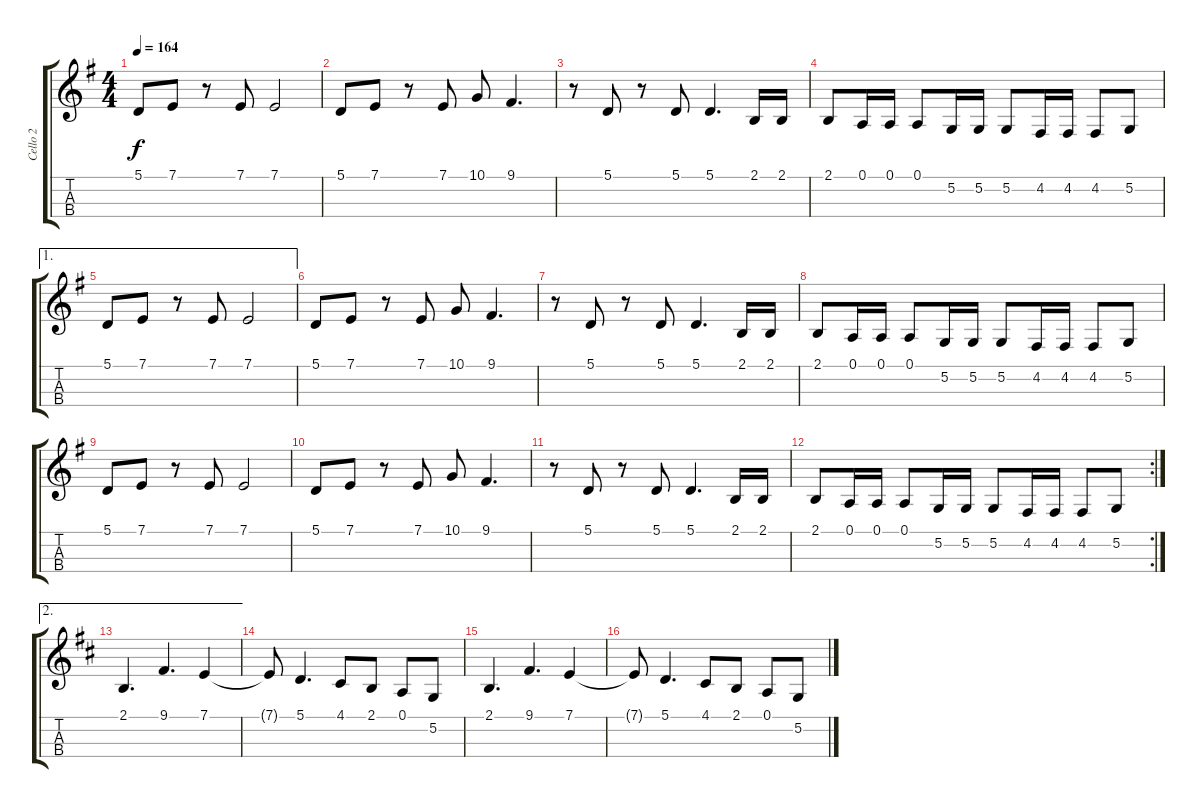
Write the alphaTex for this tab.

\track ("Cello 2" "Cello 2") {instrument pizzicatostrings}
\staff {score tabs}
\tuning (A3 D3 G2 C2) {hide}
\ts (4 4)
\tempo 164
\clef g2
\ks g
5.1.8{dy f} 7.1.8 r.8 7.1.8 7.1.2 |
5.1.8 7.1.8 r.8 7.1.8 10.1.8 9.1.4{d} |
r.8 5.1.8 r.8 5.1.8 5.1.4{d} 2.1.16 2.1.16 |
2.1.8 0.1.16 0.1.16 0.1.8 5.2.16 5.2.16 5.2.8 4.2.16 4.2.16 4.2.8 5.2.8 |
\ae 1
5.1.8 7.1.8 r.8 7.1.8 7.1.2 |
5.1.8 7.1.8 r.8 7.1.8 10.1.8 9.1.4{d} |
r.8 5.1.8 r.8 5.1.8 5.1.4{d} 2.1.16 2.1.16 |
2.1.8 0.1.16 0.1.16 0.1.8 5.2.16 5.2.16 5.2.8 4.2.16 4.2.16 4.2.8 5.2.8 |
5.1.8 7.1.8 r.8 7.1.8 7.1.2 |
5.1.8 7.1.8 r.8 7.1.8 10.1.8 9.1.4{d} |
r.8 5.1.8 r.8 5.1.8 5.1.4{d} 2.1.16 2.1.16 |
\rc 2
2.1.8 0.1.16 0.1.16 0.1.8 5.2.16 5.2.16 5.2.8 4.2.16 4.2.16 4.2.8 5.2.8 |
\ae 2
\ks d
2.1.4{d} 9.1.4{d} 7.1.4 |
7.1{t}.8 5.1.4{d} 4.1.8 2.1.8 0.1.8 5.2.8 |
2.1.4{d} 9.1.4{d} 7.1.4 |
7.1{t}.8 5.1.4{d} 4.1.8 2.1.8 0.1.8 5.2.8
